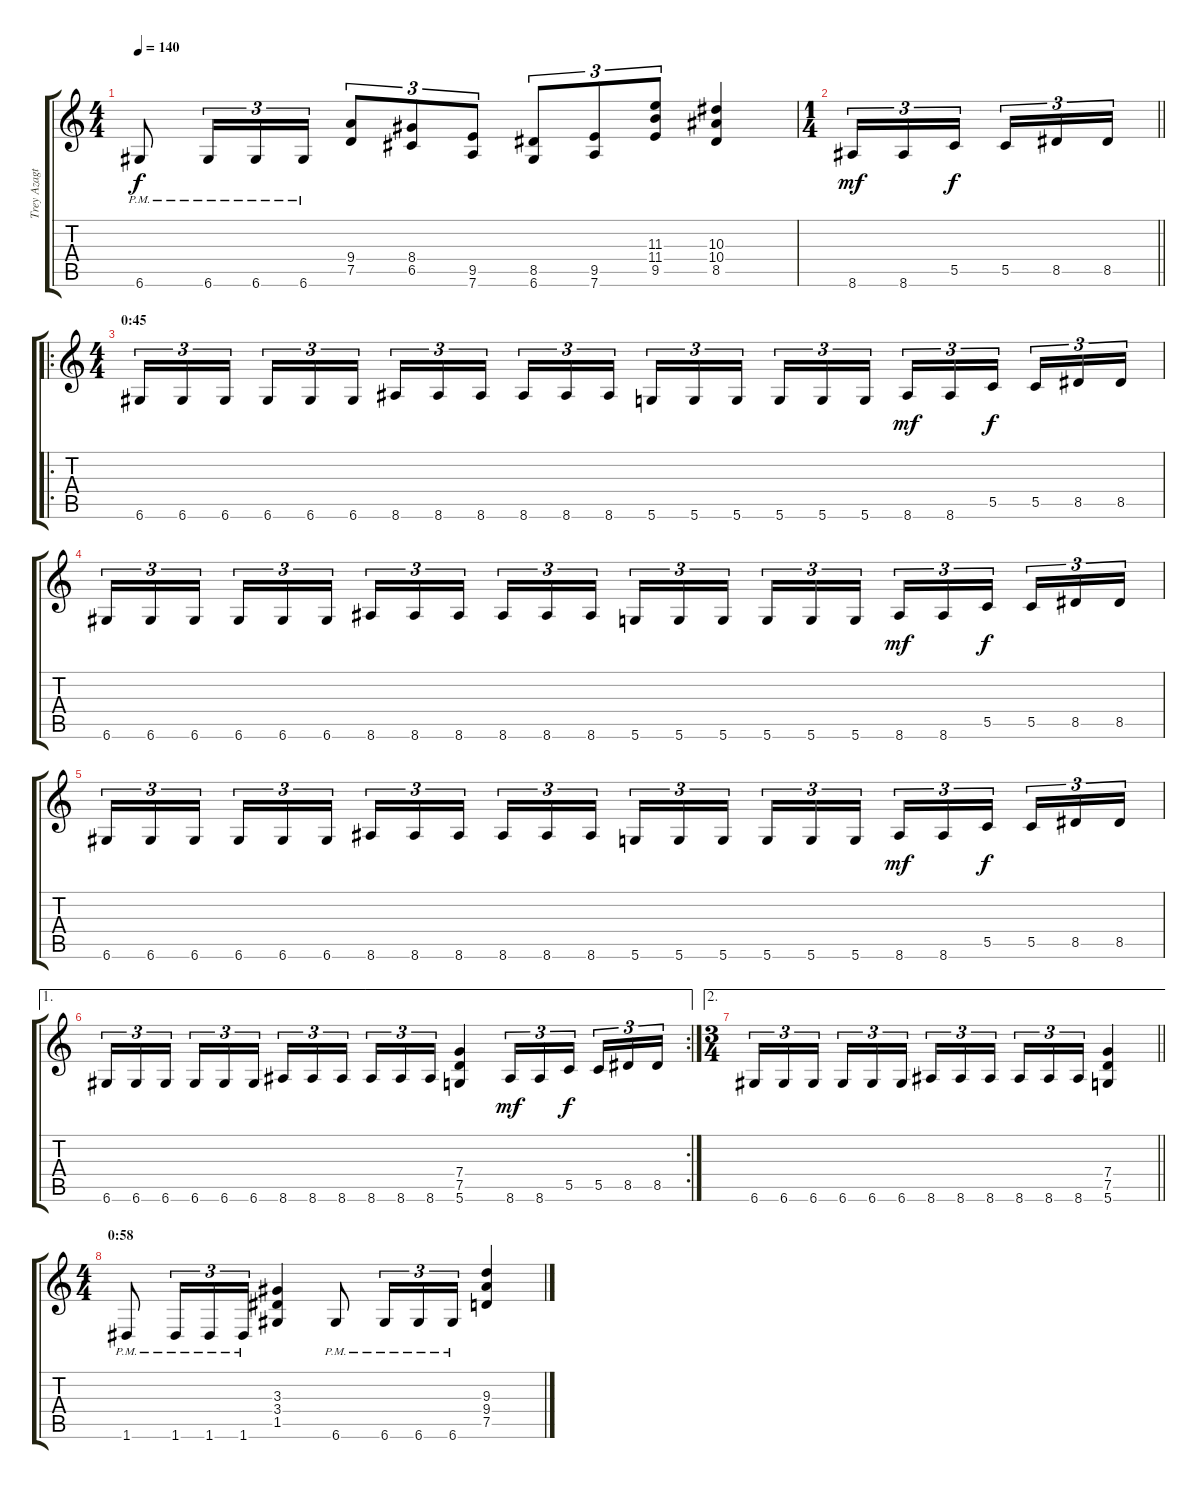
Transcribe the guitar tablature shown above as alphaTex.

\track ("Trey Azagthoth" "Trey Azagt") {instrument distortionguitar}
\staff {score tabs}
\tuning (D4 A3 F3 C3 G2 D2) {hide}
\ts (4 4)
\tempo 140
\clef g2
\ks c
6.6{pm}.8{dy f} 6.6{pm}.16{tu (3 2)} 6.6{pm}.16{tu (3 2)} 6.6{pm}.16{tu (3 2)} (9.4 7.5).8{tu (3 2)} (8.4 6.5).8{tu (3 2)} (9.5 7.6).8{tu (3 2)} (8.5 6.6).8{tu (3 2)} (9.5 7.6).8{tu (3 2)} (11.3 11.4 9.5).8{tu (3 2)} (10.3 10.4 8.5).4 |
\ts (1 4)
\barLineRight lightlight
8.6.16{tu (3 2) dy mf} 8.6.16{tu (3 2)} 5.5.16{tu (3 2) dy f beam splitsecondary} 5.5.16{tu (3 2)} 8.5.16{tu (3 2)} 8.5.16{tu (3 2)} |
\ro
\ts (4 4)
\section ("" "0:45")
6.6.16{tu (3 2)} 6.6.16{tu (3 2)} 6.6.16{tu (3 2) beam splitsecondary} 6.6.16{tu (3 2)} 6.6.16{tu (3 2)} 6.6.16{tu (3 2)} 8.6.16{tu (3 2)} 8.6.16{tu (3 2)} 8.6.16{tu (3 2) beam splitsecondary} 8.6.16{tu (3 2)} 8.6.16{tu (3 2)} 8.6.16{tu (3 2)} 5.6.16{tu (3 2)} 5.6.16{tu (3 2)} 5.6.16{tu (3 2) beam splitsecondary} 5.6.16{tu (3 2)} 5.6.16{tu (3 2)} 5.6.16{tu (3 2)} 8.6.16{tu (3 2) dy mf} 8.6.16{tu (3 2)} 5.5.16{tu (3 2) dy f beam splitsecondary} 5.5.16{tu (3 2)} 8.5.16{tu (3 2)} 8.5.16{tu (3 2)} |
6.6.16{tu (3 2)} 6.6.16{tu (3 2)} 6.6.16{tu (3 2) beam splitsecondary} 6.6.16{tu (3 2)} 6.6.16{tu (3 2)} 6.6.16{tu (3 2)} 8.6.16{tu (3 2)} 8.6.16{tu (3 2)} 8.6.16{tu (3 2) beam splitsecondary} 8.6.16{tu (3 2)} 8.6.16{tu (3 2)} 8.6.16{tu (3 2)} 5.6.16{tu (3 2)} 5.6.16{tu (3 2)} 5.6.16{tu (3 2) beam splitsecondary} 5.6.16{tu (3 2)} 5.6.16{tu (3 2)} 5.6.16{tu (3 2)} 8.6.16{tu (3 2) dy mf} 8.6.16{tu (3 2)} 5.5.16{tu (3 2) dy f beam splitsecondary} 5.5.16{tu (3 2)} 8.5.16{tu (3 2)} 8.5.16{tu (3 2)} |
6.6.16{tu (3 2)} 6.6.16{tu (3 2)} 6.6.16{tu (3 2) beam splitsecondary} 6.6.16{tu (3 2)} 6.6.16{tu (3 2)} 6.6.16{tu (3 2)} 8.6.16{tu (3 2)} 8.6.16{tu (3 2)} 8.6.16{tu (3 2) beam splitsecondary} 8.6.16{tu (3 2)} 8.6.16{tu (3 2)} 8.6.16{tu (3 2)} 5.6.16{tu (3 2)} 5.6.16{tu (3 2)} 5.6.16{tu (3 2) beam splitsecondary} 5.6.16{tu (3 2)} 5.6.16{tu (3 2)} 5.6.16{tu (3 2)} 8.6.16{tu (3 2) dy mf} 8.6.16{tu (3 2)} 5.5.16{tu (3 2) dy f beam splitsecondary} 5.5.16{tu (3 2)} 8.5.16{tu (3 2)} 8.5.16{tu (3 2)} |
\ae 1
\rc 2
6.6.16{tu (3 2)} 6.6.16{tu (3 2)} 6.6.16{tu (3 2) beam splitsecondary} 6.6.16{tu (3 2)} 6.6.16{tu (3 2)} 6.6.16{tu (3 2)} 8.6.16{tu (3 2)} 8.6.16{tu (3 2)} 8.6.16{tu (3 2) beam splitsecondary} 8.6.16{tu (3 2)} 8.6.16{tu (3 2)} 8.6.16{tu (3 2)} (7.4 7.5 5.6).4 8.6.16{tu (3 2) dy mf} 8.6.16{tu (3 2)} 5.5.16{tu (3 2) dy f beam splitsecondary} 5.5.16{tu (3 2)} 8.5.16{tu (3 2)} 8.5.16{tu (3 2)} |
\ae 2
\ts (3 4)
\barLineRight lightlight
6.6.16{tu (3 2)} 6.6.16{tu (3 2)} 6.6.16{tu (3 2) beam splitsecondary} 6.6.16{tu (3 2)} 6.6.16{tu (3 2)} 6.6.16{tu (3 2)} 8.6.16{tu (3 2)} 8.6.16{tu (3 2)} 8.6.16{tu (3 2) beam splitsecondary} 8.6.16{tu (3 2)} 8.6.16{tu (3 2)} 8.6.16{tu (3 2)} (7.4 7.5 5.6).4 |
\ts (4 4)
\section ("" "0:58")
1.6{pm}.8 1.6{pm}.16{tu (3 2)} 1.6{pm}.16{tu (3 2)} 1.6{pm}.16{tu (3 2)} (3.3 3.4 1.5).4 6.6{pm}.8 6.6{pm}.16{tu (3 2)} 6.6{pm}.16{tu (3 2)} 6.6{pm}.16{tu (3 2)} (9.3 9.4 7.5).4
